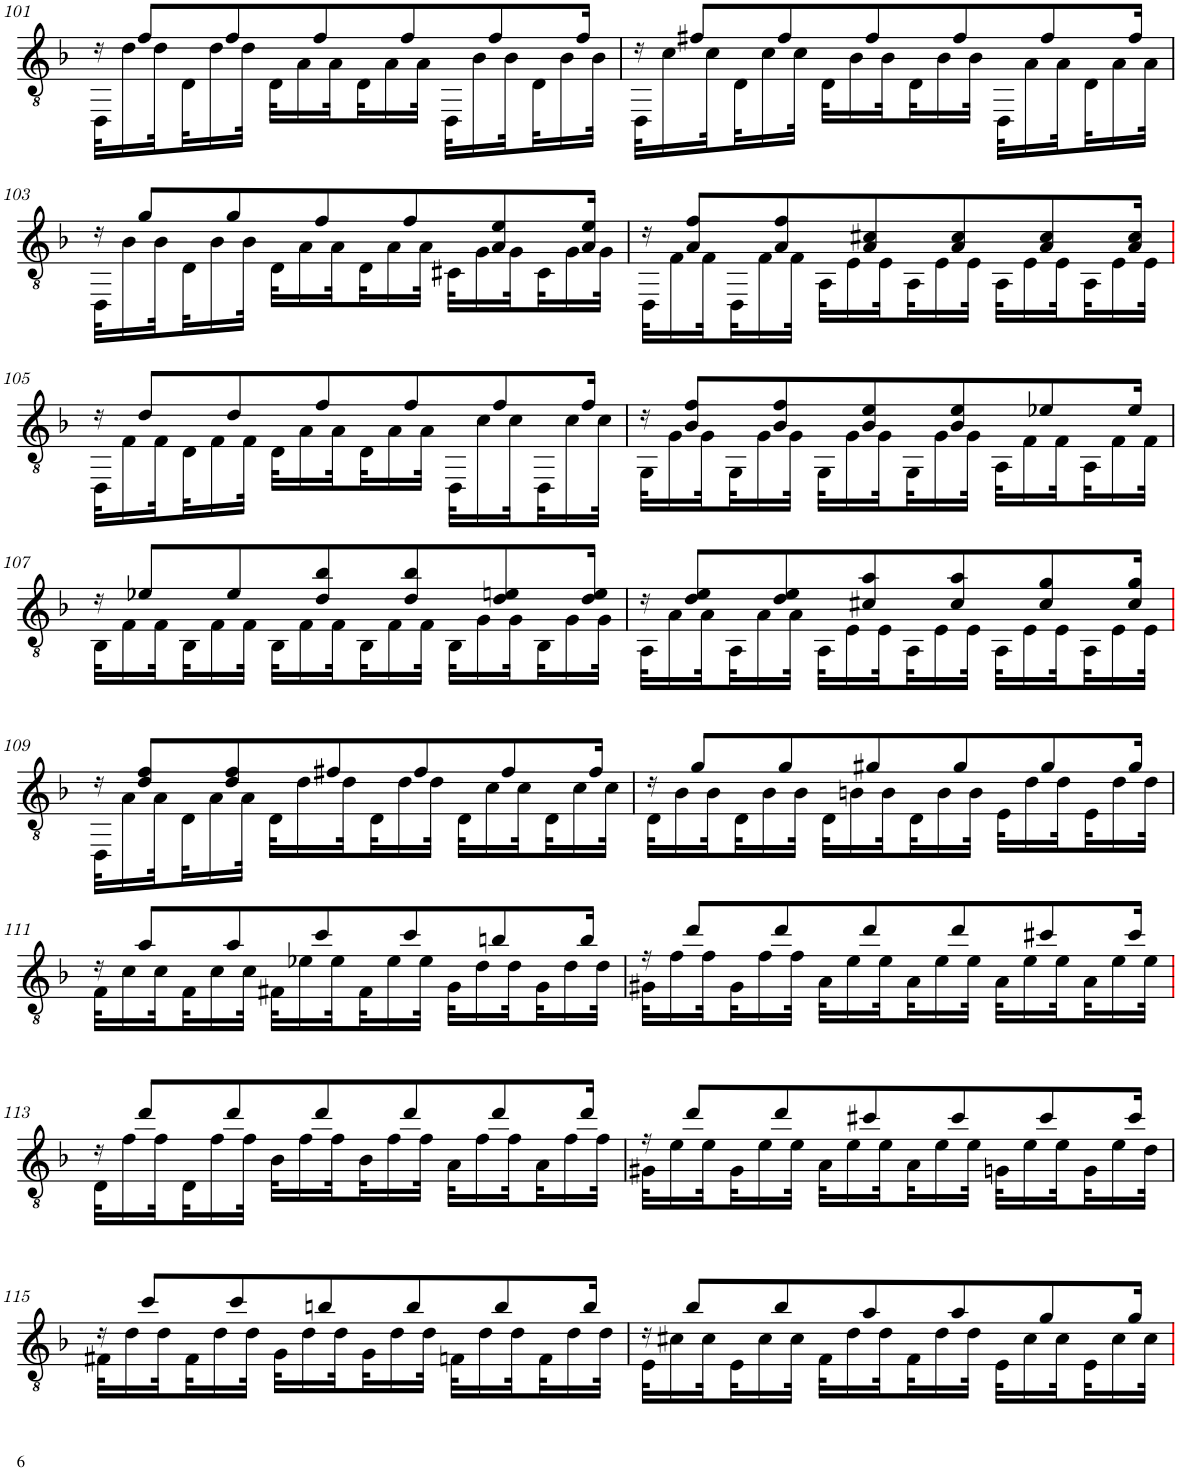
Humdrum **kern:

**kern
*part1
*staff1
*I"Guitar
!!LO:PB:g=z
*clefGv2
*k[b-]
*M3/4
=101
*^
16r	32DD\KLL
.	16d\
8f/L	.
.	32d\L
.	32D\J
.	16d\
8f/	.
.	32d\JJk
.	32D\KLL
.	16A\
8f/	.
.	32A\L
.	32D\J
.	16A\
8f/	.
.	32A\JJk
.	32DD\KLL
.	16B-\
8f/	.
.	32B-\L
.	32D\J
.	16B-\
16f/Jk	.
.	32B-\JJk
=102	=102
16r	32DD\KLL
.	16c\
8f#X/L	.
.	32c\L
.	32D\J
.	16c\
8f#/	.
.	32c\JJk
.	32D\KLL
.	16B-\
8f#/	.
.	32B-\L
.	32D\J
.	16B-\
8f#/	.
.	32B-\JJk
.	32DD\KLL
.	16A\
8f#/	.
.	32A\L
.	32D\J
.	16A\
16f#/Jk	.
.	32A\JJk
!!LO:LB:g=z	!!
=103	=103
16r	32DD\KLL
.	16B-\
8g/L	.
.	32B-\L
.	32D\J
.	16B-\
8g/	.
.	32B-\JJk
.	32D\KLL
.	16A\
8f/	.
.	32A\L
.	32D\J
.	16A\
8f/	.
.	32A\JJk
.	32C#X\KLL
.	16G\
8A/ 8e/	.
.	32G\L
.	32C#\J
.	16G\
16A/ 16e/Jk	.
.	32G\JJk
=104	=104
16r	32DD\KLL
.	16F\
8A/ 8f/L	.
.	32F\L
.	32DD\J
.	16F\
8A/ 8f/	.
.	32F\JJk
.	32AA\KLL
.	16E\
8A/ 8c#X/	.
.	32E\L
.	32AA\J
.	16E\
8A/ 8c#/	.
.	32E\JJk
.	32AA\KLL
.	16E\
8A/ 8c#/	.
.	32E\L
.	32AA\J
.	16E\
16A/ 16c#/Jk	.
.	32E\JJk
!!LO:LB:g=z	!!
=105	=105
16r	32DD\KLL
.	16F\
8d/L	.
.	32F\L
.	32D\J
.	16F\
8d/	.
.	32F\JJk
.	32D\KLL
.	16A\
8f/	.
.	32A\L
.	32D\J
.	16A\
8f/	.
.	32A\JJk
.	32DD\KLL
.	16c\
8f/	.
.	32c\L
.	32DD\J
.	16c\
16f/Jk	.
.	32c\JJk
=106	=106
16r	32GG\KLL
.	16G\
8B-/ 8f/L	.
.	32G\L
.	32GG\J
.	16G\
8B-/ 8f/	.
.	32G\JJk
.	32GG\KLL
.	16G\
8B-/ 8e/	.
.	32G\L
.	32GG\J
.	16G\
8B-/ 8e/	.
.	32G\JJk
.	32AA\KLL
.	16F\
8e-X/	.
.	32F\L
.	32AA\J
.	16F\
16e-/Jk	.
.	32F\JJk
!!LO:LB:g=z	!!
=107	=107
16r	32BB-\KLL
.	16F\
8e-X/L	.
.	32F\L
.	32BB-\J
.	16F\
8e-/	.
.	32F\JJk
.	32BB-\KLL
.	16F\
8d/ 8b-/	.
.	32F\L
.	32BB-\J
.	16F\
8d/ 8b-/	.
.	32F\JJk
.	32BB-\KLL
.	16G\
8d/ 8en/	.
.	32G\L
.	32BB-\J
.	16G\
16d/ 16e/Jk	.
.	32G\JJk
=108	=108
16r	32AA\KLL
.	16A\
8d/ 8e/L	.
.	32A\L
.	32AA\J
.	16A\
8d/ 8e/	.
.	32A\JJk
.	32AA\KLL
.	16E\
8c#X/ 8a/	.
.	32E\L
.	32AA\J
.	16E\
8c#/ 8a/	.
.	32E\JJk
.	32AA\KLL
.	16E\
8c#/ 8g/	.
.	32E\L
.	32AA\J
.	16E\
16c#/ 16g/Jk	.
.	32E\JJk
!!LO:LB:g=z	!!
=109	=109
16r	32DD\KLL
.	16A\
8d/ 8f/L	.
.	32A\L
.	32D\J
.	16A\
8d/ 8f/	.
.	32A\JJk
.	32D\KLL
.	16d\
8f#X/	.
.	32d\L
.	32D\J
.	16d\
8f#/	.
.	32d\JJk
.	32D\KLL
.	16c\
8f#/	.
.	32c\L
.	32D\J
.	16c\
16f#/Jk	.
.	32c\JJk
=110	=110
16r	32D\KLL
.	16B-\
8g/L	.
.	32B-\L
.	32D\J
.	16B-\
8g/	.
.	32B-\JJk
.	32D\KLL
.	16Bn\
8g#X/	.
.	32B\L
.	32D\J
.	16B\
8g#/	.
.	32B\JJk
.	32E\KLL
.	16d\
8g#/	.
.	32d\L
.	32E\J
.	16d\
16g#/Jk	.
.	32d\JJk
!!LO:LB:g=z	!!
=111	=111
16r	32F\KLL
.	16c\
8a/L	.
.	32c\L
.	32F\J
.	16c\
8a/	.
.	32c\JJk
.	32F#X\KLL
.	16e-X\
8cc/	.
.	32e-\L
.	32F#\J
.	16e-\
8cc/	.
.	32e-\JJk
.	32G\KLL
.	16d\
8bn/	.
.	32d\L
.	32G\J
.	16d\
16b/Jk	.
.	32d\JJk
=112	=112
16r	32G#X\KLL
.	16f\
8dd/L	.
.	32f\L
.	32G#\J
.	16f\
8dd/	.
.	32f\JJk
.	32A\KLL
.	16e\
8dd/	.
.	32e\L
.	32A\J
.	16e\
8dd/	.
.	32e\JJk
.	32A\KLL
.	16e\
8cc#X/	.
.	32e\L
.	32A\J
.	16e\
16cc#/Jk	.
.	32e\JJk
!!LO:LB:g=z	!!
=113	=113
16r	32D\KLL
.	16f\
8dd/L	.
.	32f\L
.	32D\J
.	16f\
8dd/	.
.	32f\JJk
.	32B-\KLL
.	16f\
8dd/	.
.	32f\L
.	32B-\J
.	16f\
8dd/	.
.	32f\JJk
.	32A\KLL
.	16f\
8dd/	.
.	32f\L
.	32A\J
.	16f\
16dd/Jk	.
.	32f\JJk
=114	=114
16r	32G#X\KLL
.	16e\
8dd/L	.
.	32e\L
.	32G#\J
.	16e\
8dd/	.
.	32e\JJk
.	32A\KLL
.	16e\
8cc#X/	.
.	32e\L
.	32A\J
.	16e\
8cc#/	.
.	32e\JJk
.	32Gn\KLL
.	16e\
8cc#/	.
.	32e\L
.	32G\J
.	16e\
16cc#/Jk	.
.	32d\JJk
!!LO:LB:g=z	!!
=115	=115
16r	32F#X\KLL
.	16d\
8cc/L	.
.	32d\L
.	32F#\J
.	16d\
8cc/	.
.	32d\JJk
.	32G\KLL
.	16d\
8bn/	.
.	32d\L
.	32G\J
.	16d\
8b/	.
.	32d\JJk
.	32Fn\KLL
.	16d\
8b/	.
.	32d\L
.	32F\J
.	16d\
16b/Jk	.
.	32d\JJk
=116	=116
16r	32E\KLL
.	16c#X\
8b-/L	.
.	32c#\L
.	32E\J
.	16c#\
8b-/	.
.	32c#\JJk
.	32F\KLL
.	16d\
8a/	.
.	32d\L
.	32F\J
.	16d\
8a/	.
.	32d\JJk
.	32E\KLL
.	16c#\
8g/	.
.	32c#\L
.	32E\J
.	16c#\
16g/Jk	.
.	32c#\JJk
*v	*v
=
*-
